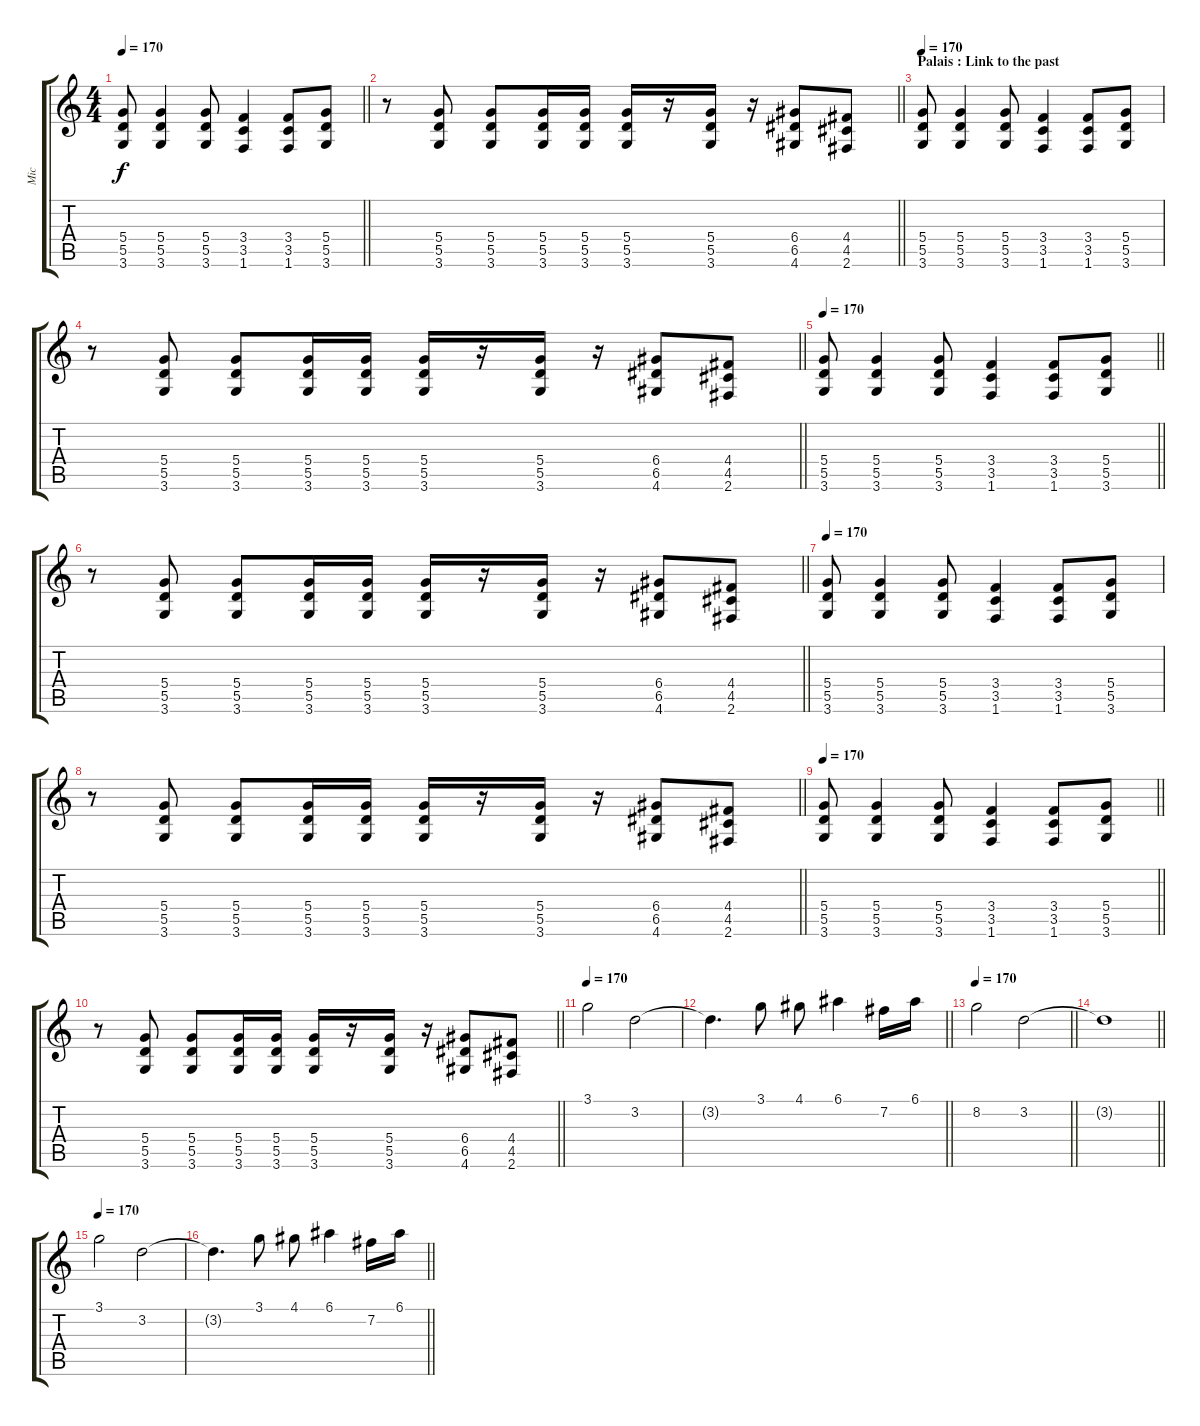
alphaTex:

\track ("Mic" "Mic") {instrument distortionguitar}
\staff {score tabs}
\tuning (E4 B3 G3 D3 A2 E2) {hide}
\ts (4 4)
\tempo 170
\clef g2
\barLineRight lightlight
\ks c
(5.4 5.5 3.6).8{dy f} (5.4 5.5 3.6).4 (5.4 5.5 3.6).8 (3.4 3.5 1.6).4 (3.4 3.5 1.6).8 (5.4 5.5 3.6).8 |
\barLineRight lightlight
r.8 (5.4 5.5 3.6).8 (5.4 5.5 3.6).8 (5.4 5.5 3.6).16 (5.4 5.5 3.6).16 (5.4 5.5 3.6).16 r.16 (5.4 5.5 3.6).16 r.16 (6.4 6.5 4.6).8 (4.4 4.5 2.6).8 |
\section ("" "Palais : Link to the past")
\tempo 170
(5.4 5.5 3.6).8 (5.4 5.5 3.6).4 (5.4 5.5 3.6).8 (3.4 3.5 1.6).4 (3.4 3.5 1.6).8 (5.4 5.5 3.6).8 |
\barLineRight lightlight
r.8 (5.4 5.5 3.6).8 (5.4 5.5 3.6).8 (5.4 5.5 3.6).16 (5.4 5.5 3.6).16 (5.4 5.5 3.6).16 r.16 (5.4 5.5 3.6).16 r.16 (6.4 6.5 4.6).8 (4.4 4.5 2.6).8 |
\tempo 170
\barLineRight lightlight
(5.4 5.5 3.6).8 (5.4 5.5 3.6).4 (5.4 5.5 3.6).8 (3.4 3.5 1.6).4 (3.4 3.5 1.6).8 (5.4 5.5 3.6).8 |
\barLineRight lightlight
r.8 (5.4 5.5 3.6).8 (5.4 5.5 3.6).8 (5.4 5.5 3.6).16 (5.4 5.5 3.6).16 (5.4 5.5 3.6).16 r.16 (5.4 5.5 3.6).16 r.16 (6.4 6.5 4.6).8 (4.4 4.5 2.6).8 |
\tempo 170
(5.4 5.5 3.6).8 (5.4 5.5 3.6).4 (5.4 5.5 3.6).8 (3.4 3.5 1.6).4 (3.4 3.5 1.6).8 (5.4 5.5 3.6).8 |
\barLineRight lightlight
r.8 (5.4 5.5 3.6).8 (5.4 5.5 3.6).8 (5.4 5.5 3.6).16 (5.4 5.5 3.6).16 (5.4 5.5 3.6).16 r.16 (5.4 5.5 3.6).16 r.16 (6.4 6.5 4.6).8 (4.4 4.5 2.6).8 |
\tempo 170
\barLineRight lightlight
(5.4 5.5 3.6).8 (5.4 5.5 3.6).4 (5.4 5.5 3.6).8 (3.4 3.5 1.6).4 (3.4 3.5 1.6).8 (5.4 5.5 3.6).8 |
\barLineRight lightlight
r.8 (5.4 5.5 3.6).8 (5.4 5.5 3.6).8 (5.4 5.5 3.6).16 (5.4 5.5 3.6).16 (5.4 5.5 3.6).16 r.16 (5.4 5.5 3.6).16 r.16 (6.4 6.5 4.6).8 (4.4 4.5 2.6).8 |
\tempo 170
3.1.2 3.2.2 |
\barLineRight lightlight
3.2{t}.4{d} 3.1.8 4.1.8 6.1.4 7.2.16 6.1.16 |
\tempo 170
\barLineRight lightlight
8.2.2 3.2.2 |
\barLineRight lightlight
3.2{t}.1 |
\tempo 170
3.1.2 3.2.2 |
\barLineRight lightlight
3.2{t}.4{d} 3.1.8 4.1.8 6.1.4 7.2.16 6.1.16
